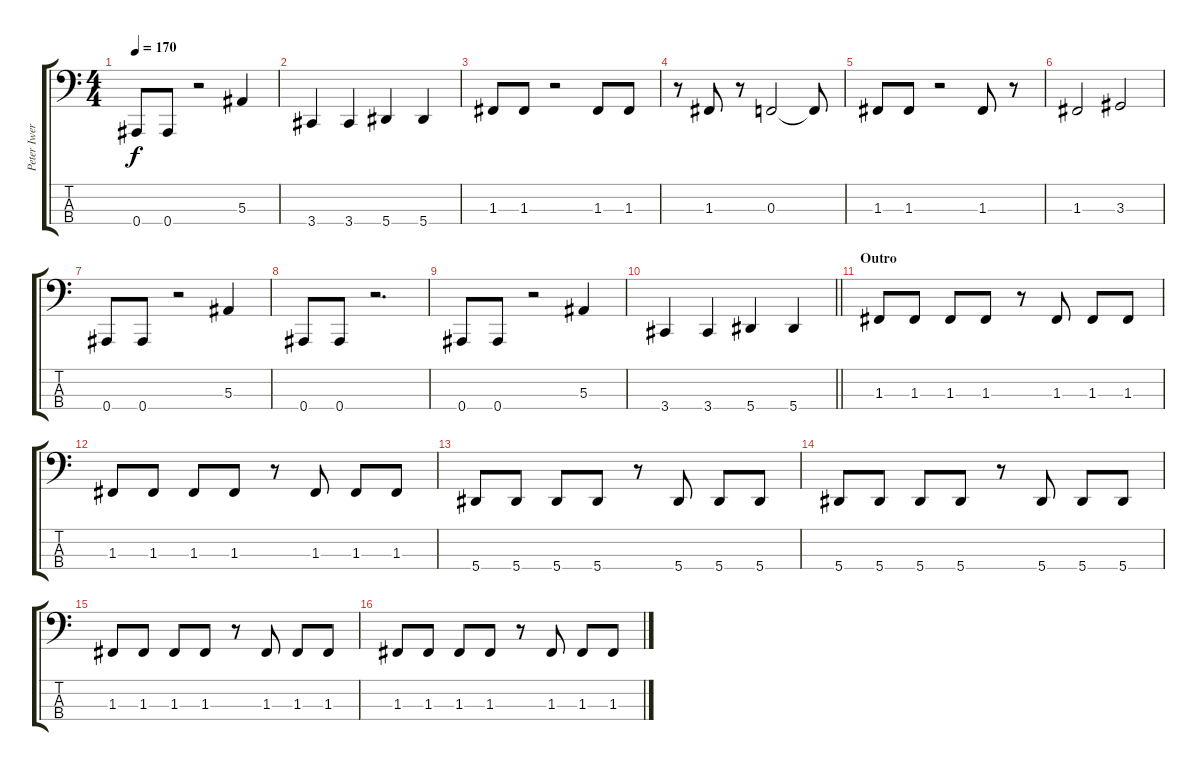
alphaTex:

\track ("Peter Iwers" "Peter Iwer") {instrument electricbasspick}
\staff {score tabs}
\tuning (Eb2 Bb1 F1 Bb0) {hide}
\ts (4 4)
\tempo 170
\clef f4
\ks c
0.4.8{dy f} 0.4.8 r.2 5.3.4 |
3.4.4 3.4.4 5.4.4 5.4.4 |
1.3.8 1.3.8 r.2 1.3.8 1.3.8 |
r.8 1.3.8 r.8 0.3.2 0.3{t}.8 |
1.3.8 1.3.8 r.2 1.3.8 r.8 |
1.3.2 3.3.2 |
0.4.8 0.4.8 r.2 5.3.4 |
0.4.8 0.4.8 r.2{d} |
0.4.8 0.4.8 r.2 5.3.4 |
\barLineRight lightlight
3.4.4 3.4.4 5.4.4 5.4.4 |
\section ("" "Outro")
1.3.8 1.3.8 1.3.8 1.3.8 r.8 1.3.8 1.3.8 1.3.8 |
1.3.8 1.3.8 1.3.8 1.3.8 r.8 1.3.8 1.3.8 1.3.8 |
5.4.8 5.4.8 5.4.8 5.4.8 r.8 5.4.8 5.4.8 5.4.8 |
5.4.8 5.4.8 5.4.8 5.4.8 r.8 5.4.8 5.4.8 5.4.8 |
1.3.8 1.3.8 1.3.8 1.3.8 r.8 1.3.8 1.3.8 1.3.8 |
1.3.8 1.3.8 1.3.8 1.3.8 r.8 1.3.8 1.3.8 1.3.8
